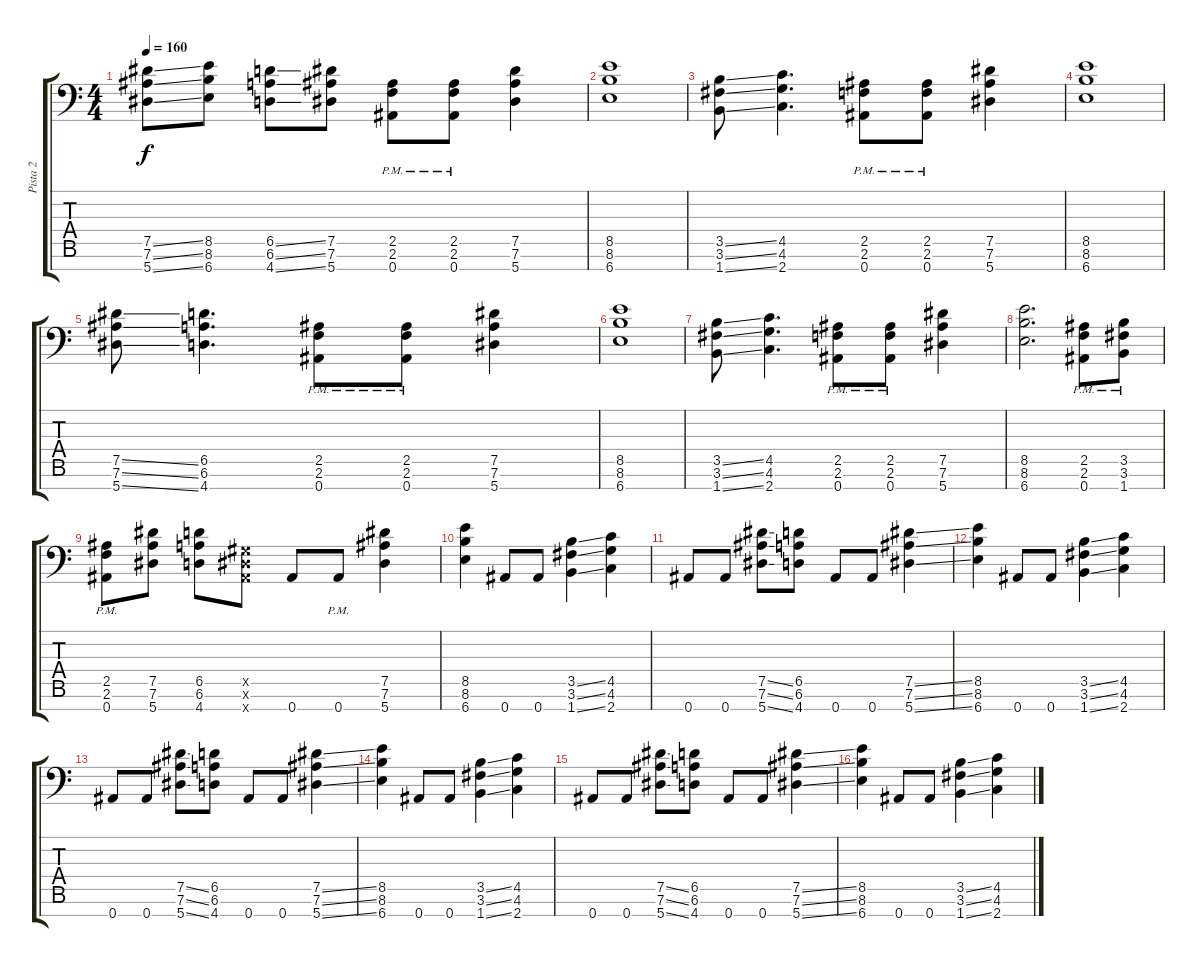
\track ("Pista 2" "Pista 2") {instrument distortionguitar}
\staff {score tabs}
\tuning (Eb4 Bb3 Gb3 Db3 Ab2 Eb2 Bb1) {hide}
\ts (4 4)
\tempo 160
\clef f4
\ks c
(7.5{ss} 7.6{ss} 5.7{ss}).8{dy f} (8.5 8.6 6.7).8 (6.5{ss} 6.6{ss} 4.7{ss}).8 (7.5 7.6 5.7).8 (2.5{pm} 2.6{pm} 0.7{pm}).8 (2.5{pm} 2.6{pm} 0.7{pm}).8 (7.5 7.6 5.7).4 |
(8.5 8.6 6.7).1 |
(3.5{ss} 3.6{ss} 1.7{ss}).8 (4.5 4.6 2.7).4{d} (2.5{pm} 2.6{pm} 0.7{pm}).8 (2.5{pm} 2.6{pm} 0.7{pm}).8 (7.5 7.6 5.7).4 |
(8.5 8.6 6.7).1 |
(7.5{ss} 7.6{ss} 5.7{ss}).8 (6.5 6.6 4.7).4{d} (2.5{pm} 2.6{pm} 0.7{pm}).8 (2.5{pm} 2.6{pm} 0.7{pm}).8 (7.5 7.6 5.7).4 |
(8.5 8.6 6.7).1 |
(3.5{ss} 3.6{ss} 1.7{ss}).8 (4.5 4.6 2.7).4{d} (2.5{pm} 2.6{pm} 0.7{pm}).8 (2.5{pm} 2.6{pm} 0.7{pm}).8 (7.5 7.6 5.7).4 |
(8.5 8.6 6.7).2{d} (2.5{pm} 2.6{pm} 0.7{pm}).8 (3.5{pm} 3.6{pm} 1.7{pm}).8 |
(2.5{pm} 2.6{pm} 0.7{pm}).8 (7.5 7.6 5.7).8 (6.5 6.6 4.7).8 (0.5{x} 0.6{x} 0.7{x}).8 0.7.8 0.7{pm}.8 (7.5 7.6 5.7).4 |
(8.5 8.6 6.7).4 0.7.8 0.7.8 (3.5{ss} 3.6{ss} 1.7{ss}).4 (4.5 4.6 2.7).4 |
0.7.8 0.7.8 (7.5{ss} 7.6{ss} 5.7{ss}).8 (6.5 6.6 4.7).8 0.7.8 0.7.8 (7.5{ss} 7.6{ss} 5.7{ss}).4 |
(8.5 8.6 6.7).4 0.7.8 0.7.8 (3.5{ss} 3.6{ss} 1.7{ss}).4 (4.5 4.6 2.7).4 |
0.7.8 0.7.8 (7.5{ss} 7.6{ss} 5.7{ss}).8 (6.5 6.6 4.7).8 0.7.8 0.7.8 (7.5{ss} 7.6{ss} 5.7{ss}).4 |
(8.5 8.6 6.7).4 0.7.8 0.7.8 (3.5{ss} 3.6{ss} 1.7{ss}).4 (4.5 4.6 2.7).4 |
0.7.8 0.7.8 (7.5{ss} 7.6{ss} 5.7{ss}).8 (6.5 6.6 4.7).8 0.7.8 0.7.8 (7.5{ss} 7.6{ss} 5.7{ss}).4 |
(8.5 8.6 6.7).4 0.7.8 0.7.8 (3.5{ss} 3.6{ss} 1.7{ss}).4 (4.5 4.6 2.7).4
